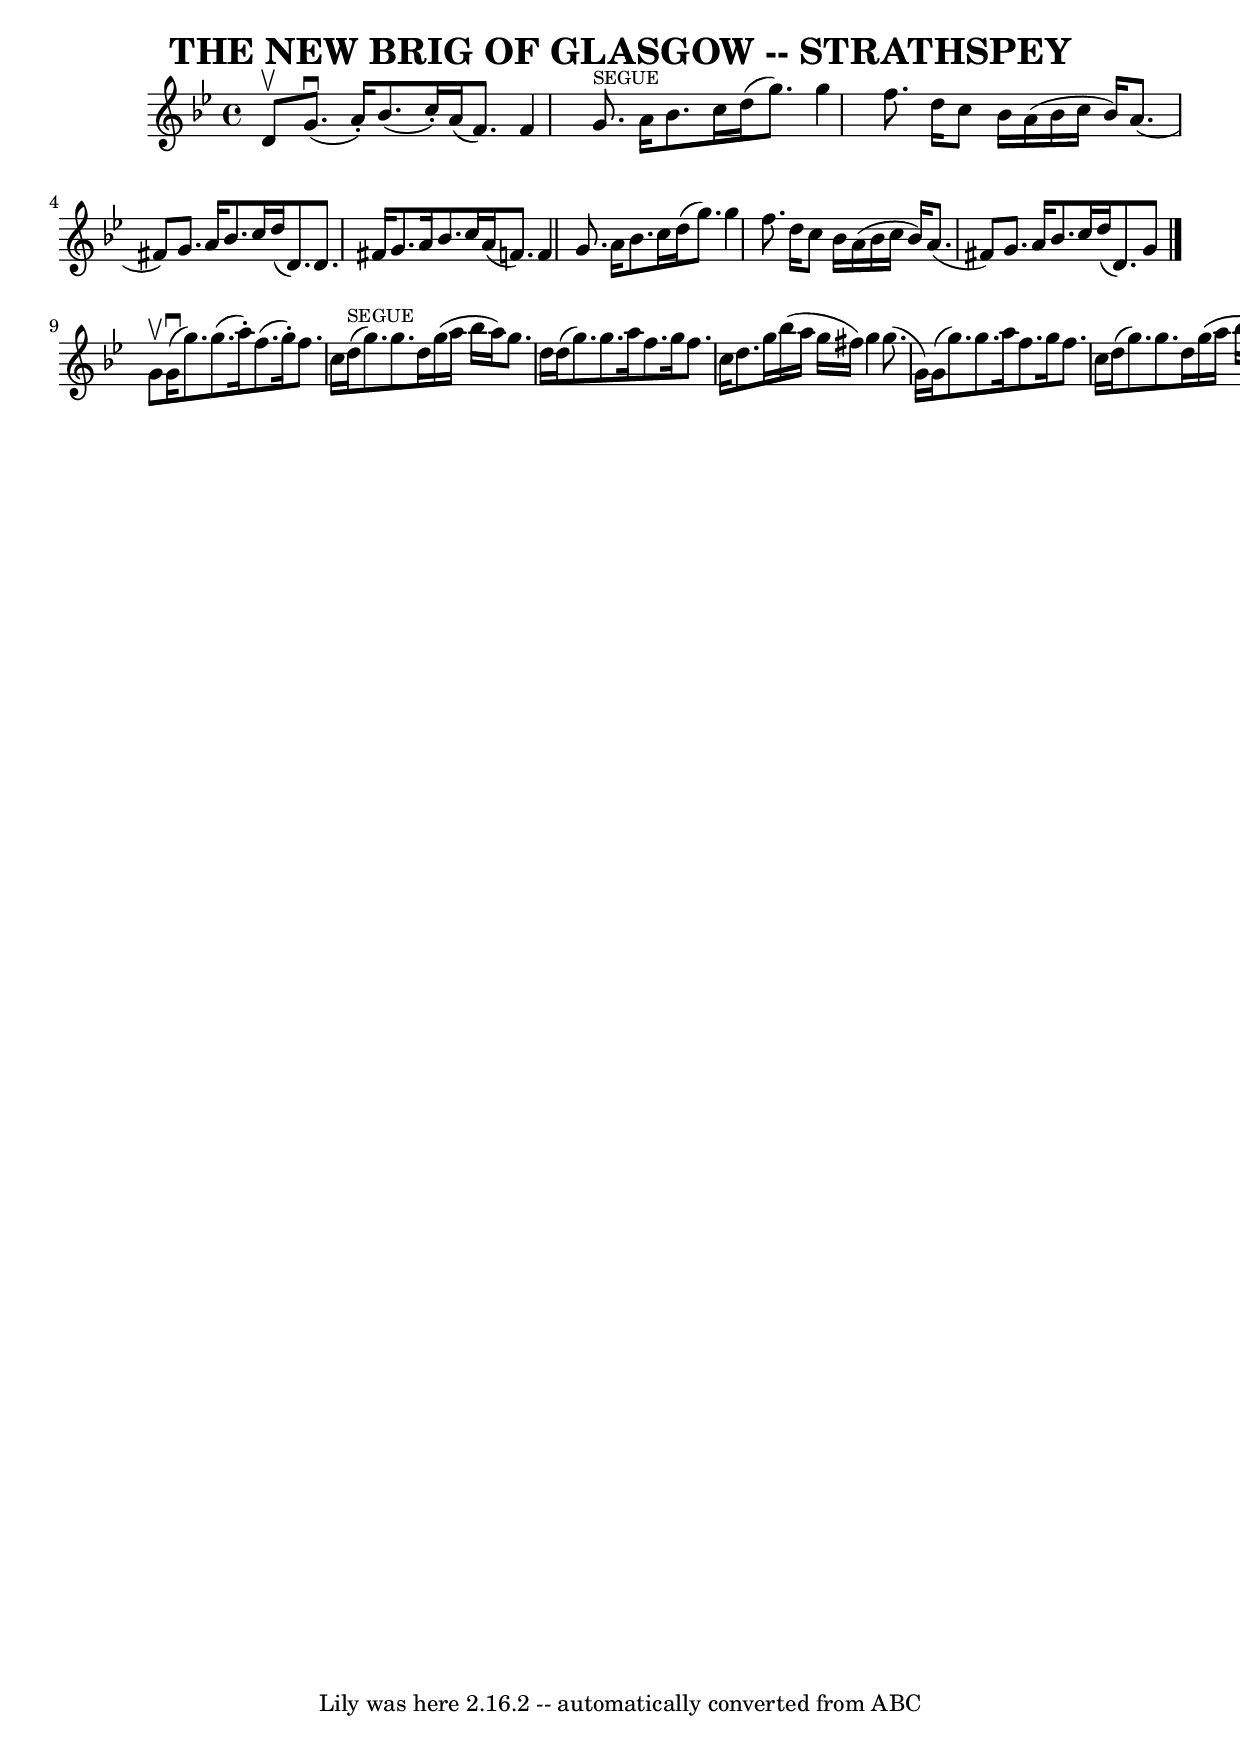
\version "2.16.2"
\include "Mammoth.ily"
\header {
  %% book = "Ryan's Mammoth Collection of Fiddle Tunes"
 crossRefNumber = "1"
 footnotes = ""
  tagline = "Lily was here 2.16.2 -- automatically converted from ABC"
  title = "THE NEW BRIG OF GLASGOW -- STRATHSPEY"

}
voicedefault =  {


  \override Staff.TimeSignature #'style = #'C
  \time 4/4 
  \key g \minor d'8^\upbow        |
 g'8. (^\downbow a'16-.) bf'8. (c''16-.) a'16 (f'8.) f'4     |
 g'8.^\segue a'16 bf'8. c''16 d''16 (g''8.) g''4          |
 f''8. d''16 c''8 bf'16 a'16 (bf'16 c''16 bf'16) a'8. (fs'8)    |
 g'8. a'16 bf'8. c''16 d''16 (d'8.) d'8. fs'16    |  |
 g'8. a'16 bf'8. c''16 a'16 (f'8.) f'4     |
 g'8. a'16 bf'8. c''16 d''16 (g''8.) g''4         |
 f''8. d''16 c''8 bf'16 a'16 (bf'16 c''16 bf'16) a'8. (fs'8)     |
 g'8. a'16 bf'8. c''16 d''16 (d'8.) g'8       \bar "|." g'8^\upbow        |
 g'16 (^\downbow g''8.) g''8. (a''16-.) f''8. (g''16-.) f''8. c''16     |
  
 d''16^\segue(g''8.) g''8. d''16 g''16 (a''16 bf''16 a''16) g''8. d''16         |
 d''16 (g''8.) g''8. a''16 f''8. g''16 f''8. c''16     |
 d''8. g''16 bf''16 (a''16 g''16 fs''16) g''4 g''8. (g'16)    |  |
 g'16 (g''8.) g''8. a''16 f''8. g''16 f''8. c''16     |
 d''16 (g''8.) g''8. d''16 g''16 ( a''16 bf''16 a''16) g''8. d''16         |
 f''16 ( a''8.) d''16 (f''8.) c''16 (f''8.) a'16 (f'8.)     |
 g'8. a'16 bf'8. c''16 d''16 (d'8.) g'8       \bar " |."   

}

\score{
  <<

    \context Staff="default"
    {
      \voicedefault 
      
    }

  >>
  \layout {
    
  }
  \midi {
  }

}
